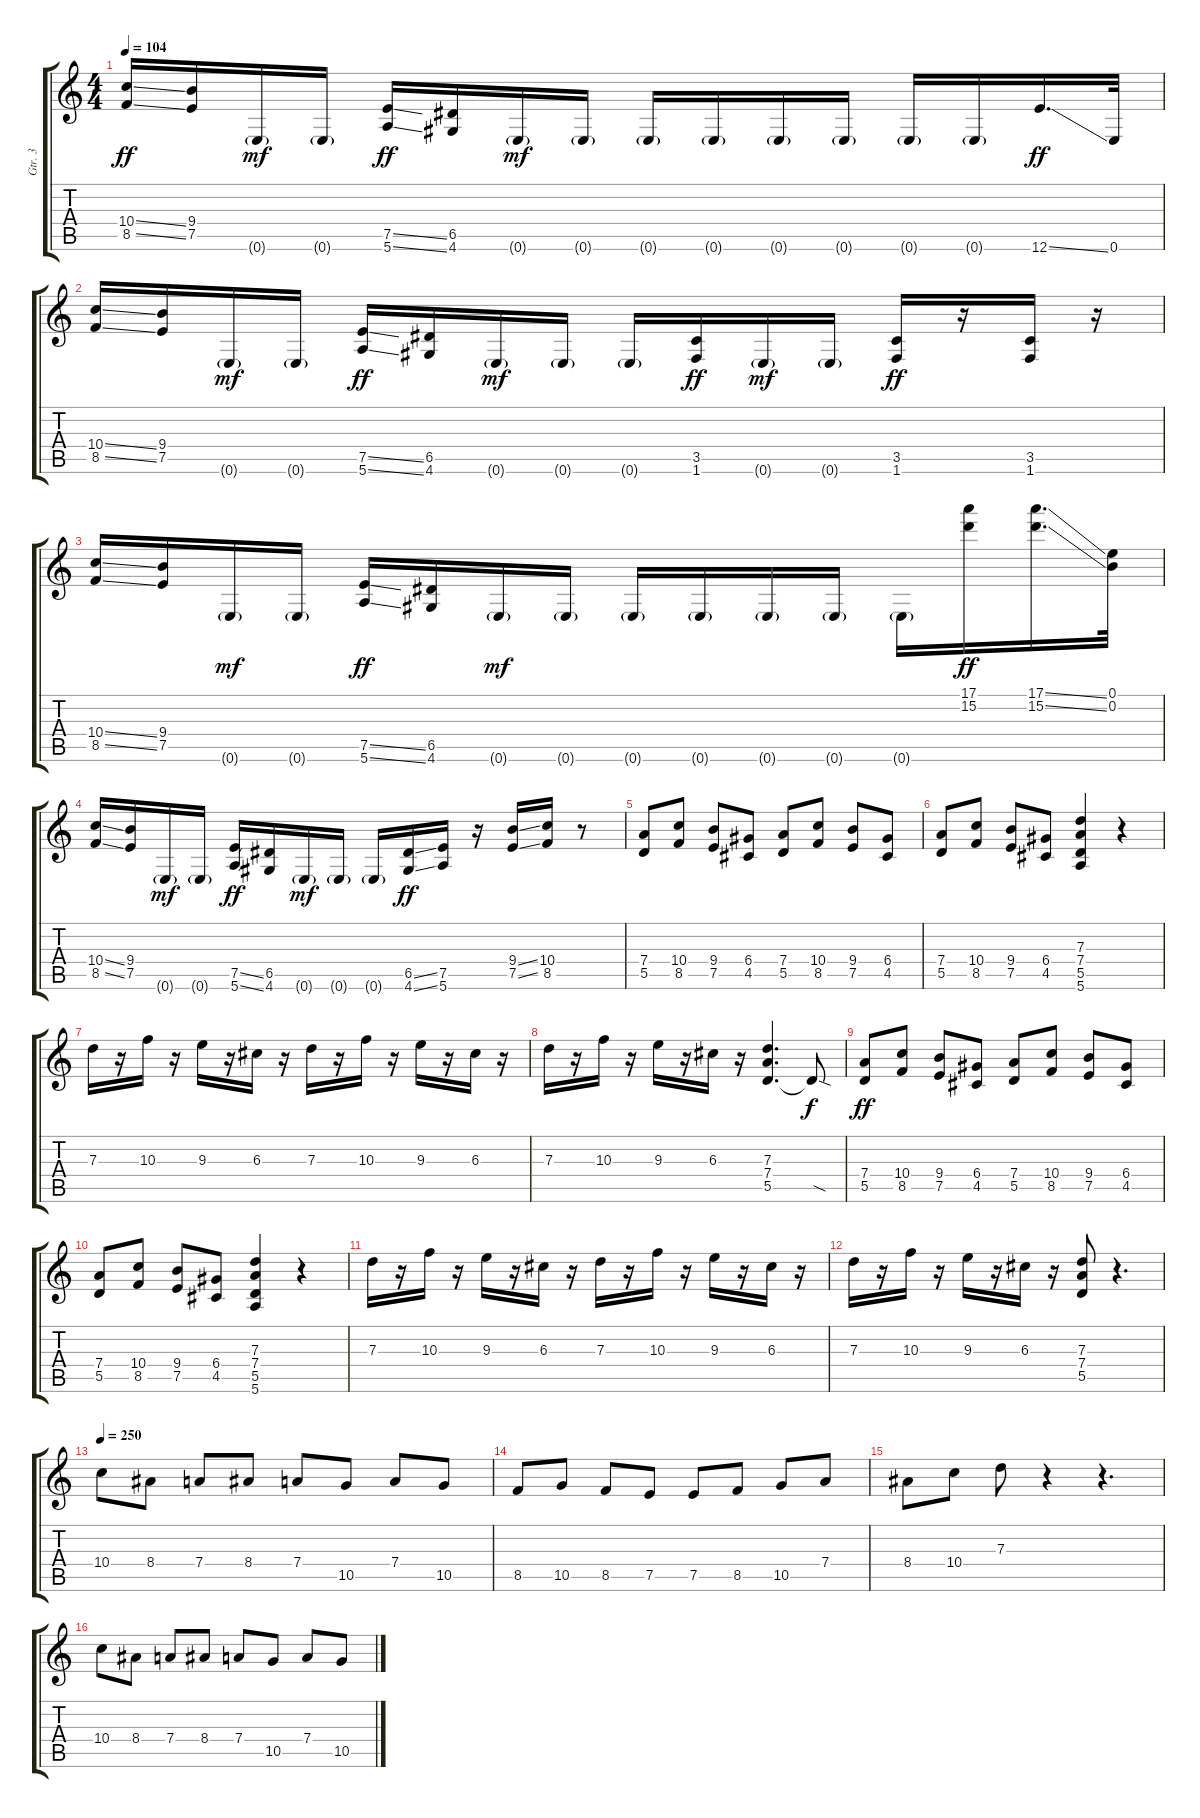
\track ("Gtr. 3" "Gtr. 3") {instrument distortionguitar}
\staff {score tabs}
\tuning (E4 B3 G3 D3 A2 E2) {hide}
\ts (4 4)
\tempo 104
\clef g2
\ks c
(10.4{ss} 8.5{ss}).16{dy ff} (9.4 7.5).16 0.6{g}.16{dy mf} 0.6{g}.16 (7.5{ss} 5.6{ss}).16{dy ff} (6.5 4.6).16 0.6{g}.16{dy mf} 0.6{g}.16 0.6{g}.16 0.6{g}.16 0.6{g}.16 0.6{g}.16 0.6{g}.16 0.6{g}.16 12.6{ss}.16{d dy ff} 0.6.32 |
(10.4{ss} 8.5{ss}).16 (9.4 7.5).16 0.6{g}.16{dy mf} 0.6{g}.16 (7.5{ss} 5.6{ss}).16{dy ff} (6.5 4.6).16 0.6{g}.16{dy mf} 0.6{g}.16 0.6{g}.16 (3.5 1.6).16{dy ff} 0.6{g}.16{dy mf} 0.6{g}.16 (3.5 1.6).16{dy ff} r.16 (3.5 1.6).16 r.16 |
(10.4{ss} 8.5{ss}).16 (9.4 7.5).16 0.6{g}.16{dy mf} 0.6{g}.16 (7.5{ss} 5.6{ss}).16{dy ff} (6.5 4.6).16 0.6{g}.16{dy mf} 0.6{g}.16 0.6{g}.16 0.6{g}.16 0.6{g}.16 0.6{g}.16 0.6{g}.16 (17.1 15.2).16{dy ff} (17.1{ss} 15.2{ss}).16{d} (0.1 0.2).32 |
(10.4{ss} 8.5{ss}).16 (9.4 7.5).16 0.6{g}.16{dy mf} 0.6{g}.16 (7.5{ss} 5.6{ss}).16{dy ff} (6.5 4.6).16 0.6{g}.16{dy mf} 0.6{g}.16 0.6{g}.16 (6.5{ss} 4.6{ss}).16{dy ff} (7.5 5.6).16 r.16 (9.4{ss} 7.5{ss}).16 (10.4 8.5).16 r.8 |
(7.4 5.5).8 (10.4 8.5).8 (9.4 7.5).8 (6.4 4.5).8 (7.4 5.5).8 (10.4 8.5).8 (9.4 7.5).8 (6.4 4.5).8 |
(7.4 5.5).8 (10.4 8.5).8 (9.4 7.5).8 (6.4 4.5).8 (7.3 7.4 5.5 5.6).4 r.4 |
7.3.16 r.16 10.3.16 r.16 9.3.16 r.16 6.3.16 r.16 7.3.16 r.16 10.3.16 r.16 9.3.16 r.16 6.3.16 r.16 |
7.3.16 r.16 10.3.16 r.16 9.3.16 r.16 6.3.16 r.16 (7.3 7.4 5.5).4{d} 5.5{sod t}.8{dy f} |
(7.4 5.5).8{dy ff} (10.4 8.5).8 (9.4 7.5).8 (6.4 4.5).8 (7.4 5.5).8 (10.4 8.5).8 (9.4 7.5).8 (6.4 4.5).8 |
(7.4 5.5).8 (10.4 8.5).8 (9.4 7.5).8 (6.4 4.5).8 (7.3 7.4 5.5 5.6).4 r.4 |
7.3.16 r.16 10.3.16 r.16 9.3.16 r.16 6.3.16 r.16 7.3.16 r.16 10.3.16 r.16 9.3.16 r.16 6.3.16 r.16 |
7.3.16 r.16 10.3.16 r.16 9.3.16 r.16 6.3.16 r.16 (7.3 7.4 5.5).8 r.4{d} |
\tempo 250
10.4.8 8.4.8 7.4.8 8.4.8 7.4.8 10.5.8 7.4.8 10.5.8 |
8.5.8 10.5.8 8.5.8 7.5.8 7.5.8 8.5.8 10.5.8 7.4.8 |
8.4.8 10.4.8 7.3.8 r.4 r.4{d} |
10.4.8 8.4.8 7.4.8 8.4.8 7.4.8 10.5.8 7.4.8 10.5.8
